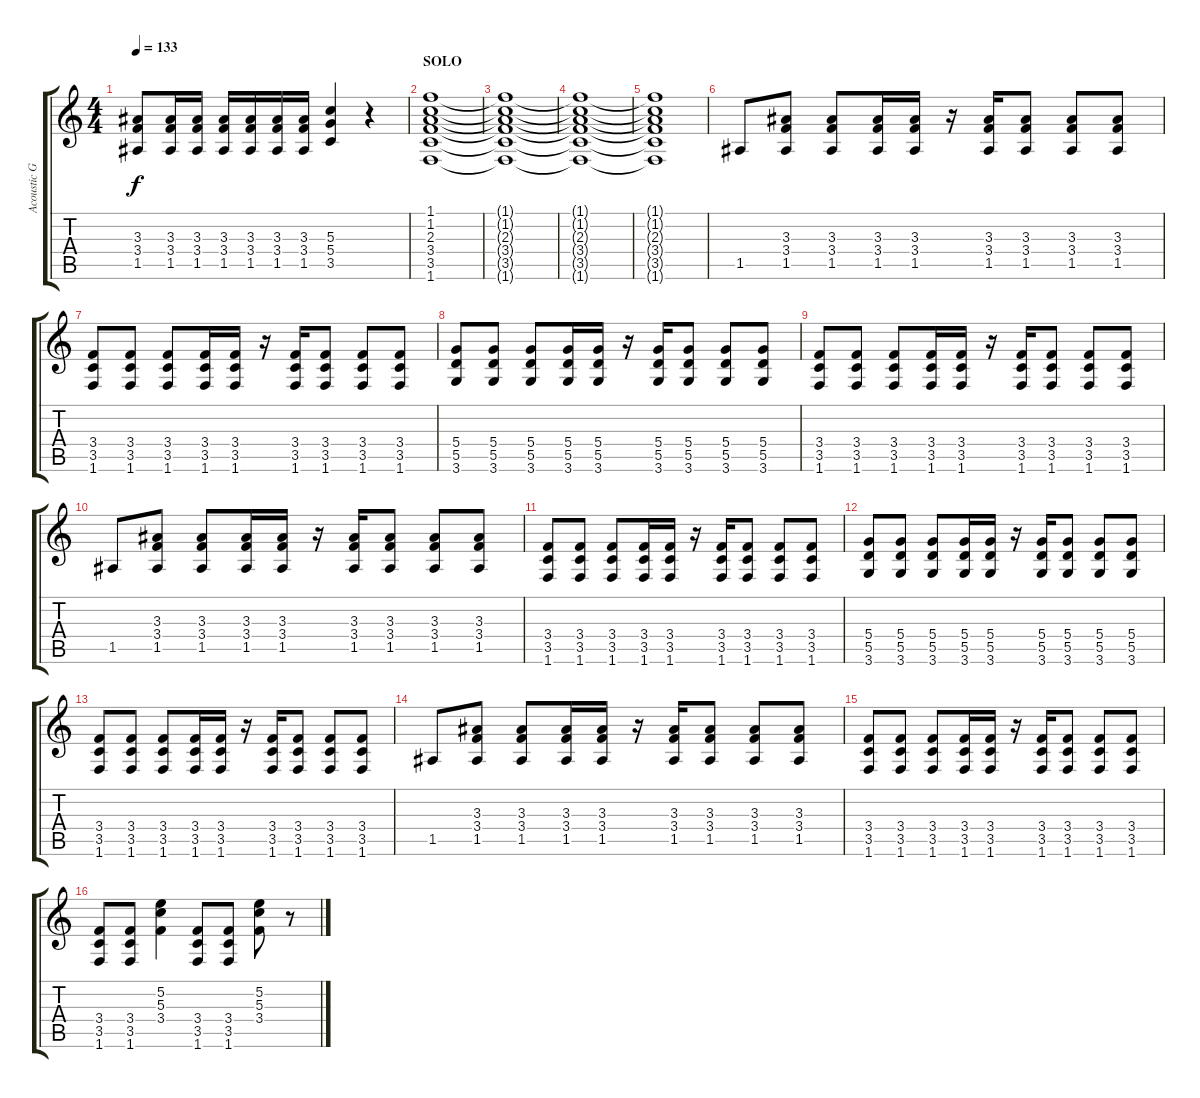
\track ("Acoustic Guitar" "Acoustic G") {instrument acousticguitarnylon}
\staff {score tabs}
\tuning (E4 B3 G3 D3 A2 E2) {hide}
\ts (4 4)
\tempo 133
\clef g2
\ks c
(3.3 3.4 1.5).8{dy f} (3.3 3.4 1.5).16 (3.3 3.4 1.5).16 (3.3 3.4 1.5).16 (3.3 3.4 1.5).16 (3.3 3.4 1.5).16 (3.3 3.4 1.5).16 (5.3 5.4 3.5).4 r.4 |
\section ("" "SOLO")
(1.1 1.2 2.3 3.4 3.5 1.6).1 |
(1.1{t} 1.2{t} 2.3{t} 3.4{t} 3.5{t} 1.6{t}).1 |
(1.1{t} 1.2{t} 2.3{t} 3.4{t} 3.5{t} 1.6{t}).1 |
(1.1{t} 1.2{t} 2.3{t} 3.4{t} 3.5{t} 1.6{t}).1 |
1.5.8 (3.3 3.4 1.5).8 (3.3 3.4 1.5).8 (3.3 3.4 1.5).16 (3.3 3.4 1.5).16 r.16 (3.3 3.4 1.5).16 (3.3 3.4 1.5).8 (3.3 3.4 1.5).8 (3.3 3.4 1.5).8 |
(3.4 3.5 1.6).8 (3.4 3.5 1.6).8 (3.4 3.5 1.6).8 (3.4 3.5 1.6).16 (3.4 3.5 1.6).16 r.16 (3.4 3.5 1.6).16 (3.4 3.5 1.6).8 (3.4 3.5 1.6).8 (3.4 3.5 1.6).8 |
(5.4 5.5 3.6).8 (5.4 5.5 3.6).8 (5.4 5.5 3.6).8 (5.4 5.5 3.6).16 (5.4 5.5 3.6).16 r.16 (5.4 5.5 3.6).16 (5.4 5.5 3.6).8 (5.4 5.5 3.6).8 (5.4 5.5 3.6).8 |
(3.4 3.5 1.6).8 (3.4 3.5 1.6).8 (3.4 3.5 1.6).8 (3.4 3.5 1.6).16 (3.4 3.5 1.6).16 r.16 (3.4 3.5 1.6).16 (3.4 3.5 1.6).8 (3.4 3.5 1.6).8 (3.4 3.5 1.6).8 |
1.5.8 (3.3 3.4 1.5).8 (3.3 3.4 1.5).8 (3.3 3.4 1.5).16 (3.3 3.4 1.5).16 r.16 (3.3 3.4 1.5).16 (3.3 3.4 1.5).8 (3.3 3.4 1.5).8 (3.3 3.4 1.5).8 |
(3.4 3.5 1.6).8 (3.4 3.5 1.6).8 (3.4 3.5 1.6).8 (3.4 3.5 1.6).16 (3.4 3.5 1.6).16 r.16 (3.4 3.5 1.6).16 (3.4 3.5 1.6).8 (3.4 3.5 1.6).8 (3.4 3.5 1.6).8 |
(5.4 5.5 3.6).8 (5.4 5.5 3.6).8 (5.4 5.5 3.6).8 (5.4 5.5 3.6).16 (5.4 5.5 3.6).16 r.16 (5.4 5.5 3.6).16 (5.4 5.5 3.6).8 (5.4 5.5 3.6).8 (5.4 5.5 3.6).8 |
(3.4 3.5 1.6).8 (3.4 3.5 1.6).8 (3.4 3.5 1.6).8 (3.4 3.5 1.6).16 (3.4 3.5 1.6).16 r.16 (3.4 3.5 1.6).16 (3.4 3.5 1.6).8 (3.4 3.5 1.6).8 (3.4 3.5 1.6).8 |
1.5.8 (3.3 3.4 1.5).8 (3.3 3.4 1.5).8 (3.3 3.4 1.5).16 (3.3 3.4 1.5).16 r.16 (3.3 3.4 1.5).16 (3.3 3.4 1.5).8 (3.3 3.4 1.5).8 (3.3 3.4 1.5).8 |
(3.4 3.5 1.6).8 (3.4 3.5 1.6).8 (3.4 3.5 1.6).8 (3.4 3.5 1.6).16 (3.4 3.5 1.6).16 r.16 (3.4 3.5 1.6).16 (3.4 3.5 1.6).8 (3.4 3.5 1.6).8 (3.4 3.5 1.6).8 |
(3.4 3.5 1.6).8 (3.4 3.5 1.6).8 (5.2 5.3 3.4).4 (3.4 3.5 1.6).8 (3.4 3.5 1.6).8 (5.2 5.3 3.4).8 r.8
